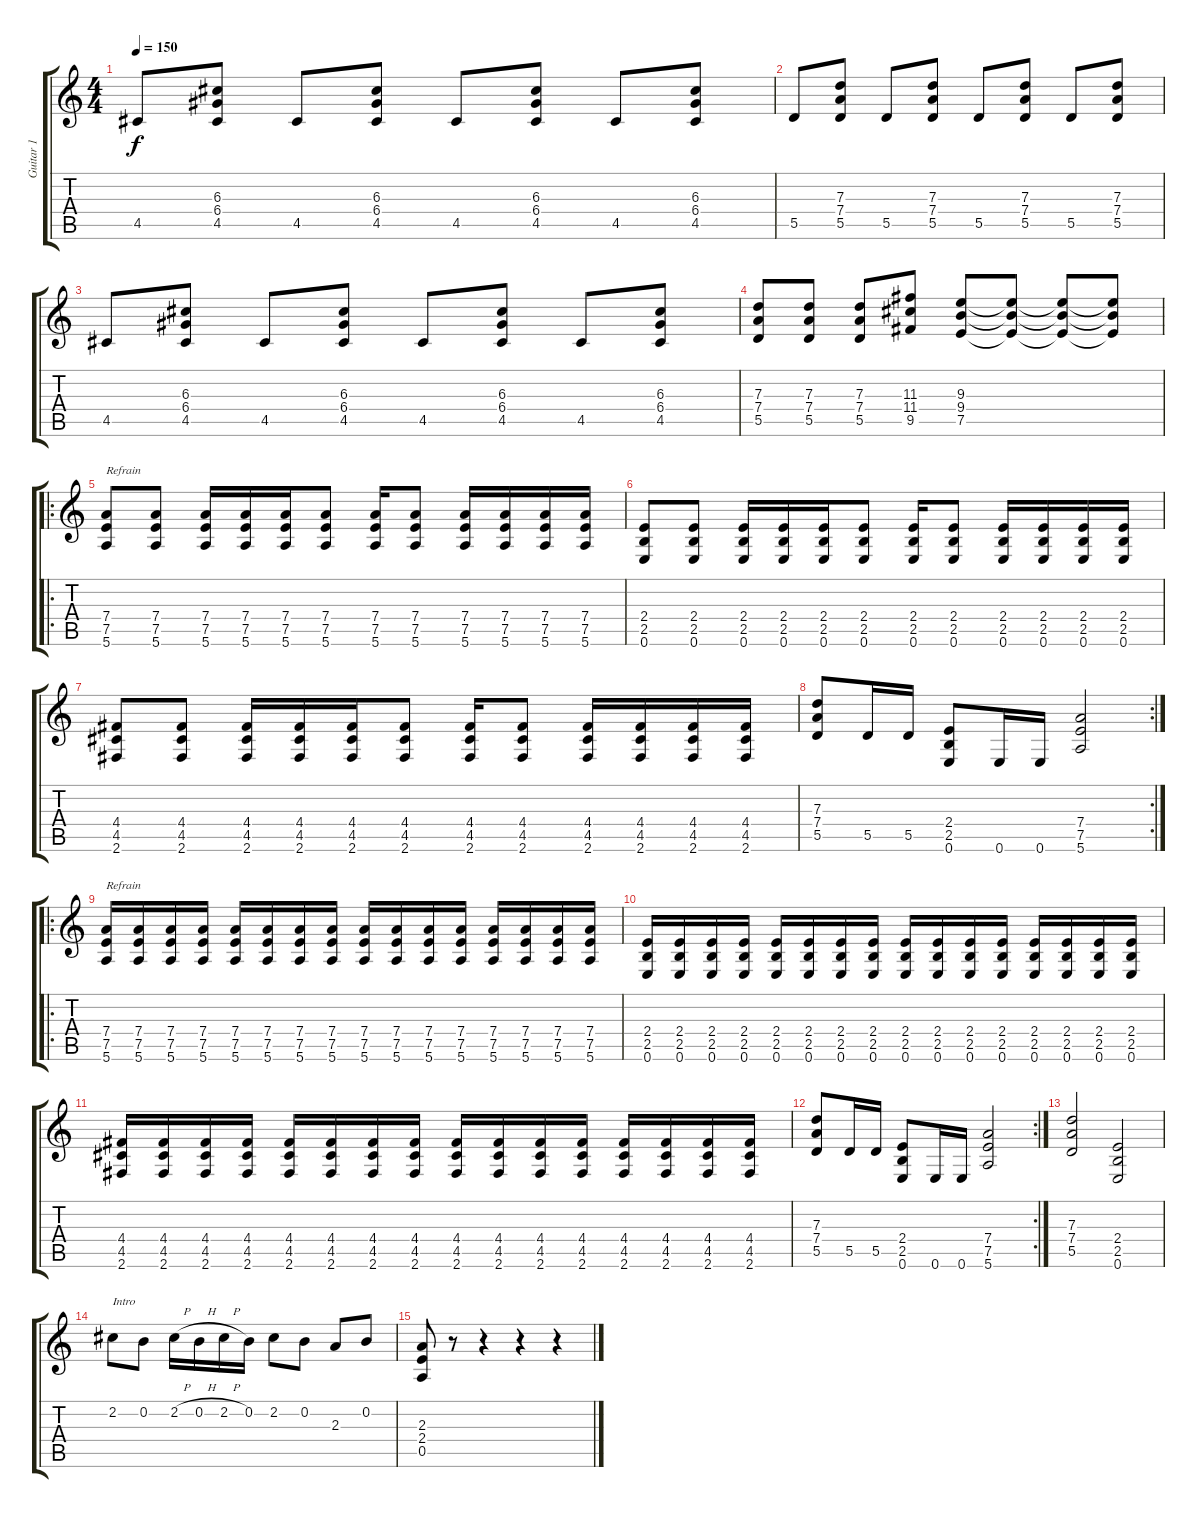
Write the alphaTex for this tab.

\track ("Guitar 1" "Guitar 1") {instrument distortionguitar}
\staff {score tabs}
\tuning (E4 B3 G3 D3 A2 E2) {hide}
\ts (4 4)
\tempo 150
\clef g2
\ks c
4.5.8{dy f} (6.3 6.4 4.5).8 4.5.8 (6.3 6.4 4.5).8 4.5.8 (6.3 6.4 4.5).8 4.5.8 (6.3 6.4 4.5).8 |
5.5.8 (7.3 7.4 5.5).8 5.5.8 (7.3 7.4 5.5).8 5.5.8 (7.3 7.4 5.5).8 5.5.8 (7.3 7.4 5.5).8 |
4.5.8 (6.3 6.4 4.5).8 4.5.8 (6.3 6.4 4.5).8 4.5.8 (6.3 6.4 4.5).8 4.5.8 (6.3 6.4 4.5).8 |
(7.3 7.4 5.5).8 (7.3 7.4 5.5).8 (7.3 7.4 5.5).8 (11.3 11.4 9.5).8 (9.3 9.4 7.5).8 (9.3{t} 9.4{t} 7.5{t}).8 (9.3{t} 9.4{t} 7.5{t}).8 (9.3{t} 9.4{t} 7.5{t}).8 |
\ro
(7.4 7.5 5.6).8{txt "Refrain"} (7.4 7.5 5.6).8 (7.4 7.5 5.6).16 (7.4 7.5 5.6).16 (7.4 7.5 5.6).16 (7.4 7.5 5.6).8 (7.4 7.5 5.6).16 (7.4 7.5 5.6).8 (7.4 7.5 5.6).16 (7.4 7.5 5.6).16 (7.4 7.5 5.6).16 (7.4 7.5 5.6).16 |
(2.4 2.5 0.6).8 (2.4 2.5 0.6).8 (2.4 2.5 0.6).16 (2.4 2.5 0.6).16 (2.4 2.5 0.6).16 (2.4 2.5 0.6).8 (2.4 2.5 0.6).16 (2.4 2.5 0.6).8 (2.4 2.5 0.6).16 (2.4 2.5 0.6).16 (2.4 2.5 0.6).16 (2.4 2.5 0.6).16 |
(4.4 4.5 2.6).8 (4.4 4.5 2.6).8 (4.4 4.5 2.6).16 (4.4 4.5 2.6).16 (4.4 4.5 2.6).16 (4.4 4.5 2.6).8 (4.4 4.5 2.6).16 (4.4 4.5 2.6).8 (4.4 4.5 2.6).16 (4.4 4.5 2.6).16 (4.4 4.5 2.6).16 (4.4 4.5 2.6).16 |
\rc 2
(7.3 7.4 5.5).8 5.5.16 5.5.16 (2.4 2.5 0.6).8 0.6.16 0.6.16 (7.4 7.5 5.6).2 |
\ro
(7.4 7.5 5.6).16{txt "Refrain"} (7.4 7.5 5.6).16 (7.4 7.5 5.6).16 (7.4 7.5 5.6).16 (7.4 7.5 5.6).16 (7.4 7.5 5.6).16 (7.4 7.5 5.6).16 (7.4 7.5 5.6).16 (7.4 7.5 5.6).16 (7.4 7.5 5.6).16 (7.4 7.5 5.6).16 (7.4 7.5 5.6).16 (7.4 7.5 5.6).16 (7.4 7.5 5.6).16 (7.4 7.5 5.6).16 (7.4 7.5 5.6).16 |
(2.4 2.5 0.6).16 (2.4 2.5 0.6).16 (2.4 2.5 0.6).16 (2.4 2.5 0.6).16 (2.4 2.5 0.6).16 (2.4 2.5 0.6).16 (2.4 2.5 0.6).16 (2.4 2.5 0.6).16 (2.4 2.5 0.6).16 (2.4 2.5 0.6).16 (2.4 2.5 0.6).16 (2.4 2.5 0.6).16 (2.4 2.5 0.6).16 (2.4 2.5 0.6).16 (2.4 2.5 0.6).16 (2.4 2.5 0.6).16 |
(4.4 4.5 2.6).16 (4.4 4.5 2.6).16 (4.4 4.5 2.6).16 (4.4 4.5 2.6).16 (4.4 4.5 2.6).16 (4.4 4.5 2.6).16 (4.4 4.5 2.6).16 (4.4 4.5 2.6).16 (4.4 4.5 2.6).16 (4.4 4.5 2.6).16 (4.4 4.5 2.6).16 (4.4 4.5 2.6).16 (4.4 4.5 2.6).16 (4.4 4.5 2.6).16 (4.4 4.5 2.6).16 (4.4 4.5 2.6).16 |
\rc 2
(7.3 7.4 5.5).8 5.5.16 5.5.16 (2.4 2.5 0.6).8 0.6.16 0.6.16 (7.4 7.5 5.6).2 |
(7.3 7.4 5.5).2{instrument distortionguitar} (2.4 2.5 0.6).2 |
2.2.8{txt "Intro"} 0.2.8 2.2{h}.16 0.2{h}.16 2.2{h}.16 0.2.16 2.2.8 0.2.8 2.3.8 0.2.8 |
(2.3 2.4 0.5).8 r.8 r.4 r.4 r.4
